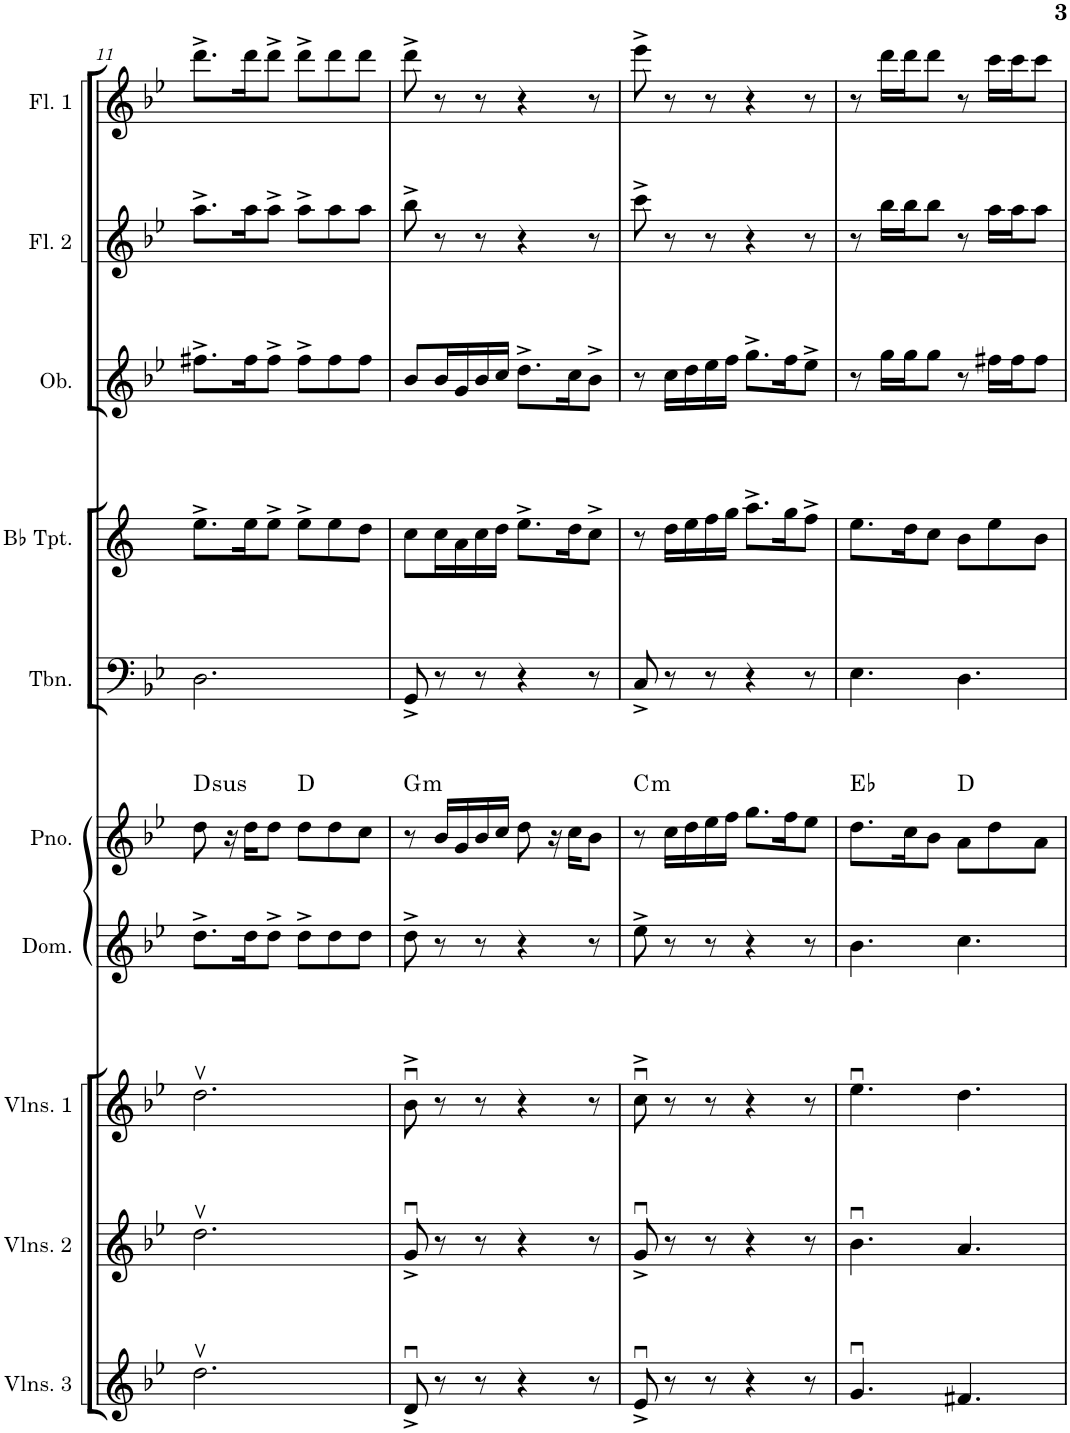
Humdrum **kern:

**kern	**kern	**kern	**kern	**kern	**harte	**kern	**kern	**kern	**kern	**kern
*part10	*part9	*part8	*part7	*part6	*part6	*part5	*part4	*part3	*part2	*part1
*staff10	*staff9	*staff8	*staff7	*staff6	*	*staff5	*staff4	*staff3	*staff2	*staff1
*I"Violins 3	*I"Violins 2	*I"Violins 1	*I"Domra	*I"Piano	*	*I"Trombone	*I"Bb Trumpet	*I"Oboe	*I"Flute 2	*I"Flute 1
*I'Vlns. 3	*I'Vlns. 2	*I'Vlns. 1	*I'Dom.	*I'Pno.	*	*I'Tbn.	*I'Bb Tpt.	*I'Ob.	*I'Fl. 2	*I'Fl. 1
!!LO:PB:g=z
*clefG2	*clefG2	*clefG2	*clefG2	*clefG2	*	*clefF4	*clefG2	*clefG2	*clefG2	*clefG2
*	*	*	*	*	*	*	*Trd1c2	*	*	*
*k[b-e-]	*k[b-e-]	*k[b-e-]	*k[b-e-]	*k[b-e-]	*	*k[b-e-]	*k[]	*k[b-e-]	*k[b-e-]	*k[b-e-]
*M6/8	*M6/8	*M6/8	*M6/8	*M6/8	*	*M6/8	*M6/8	*M6/8	*M6/8	*M6/8
=11	=11	=11	=11	=11	=11	=11	=11	=11	=11	=11
!	!	!	!	!	!LO:H:kt=sus	!	!	!	!	!
2.ddv\	2.ddv\	2.ddv\	8.dd^\L	8dd\	D:sus4	2.D\	8.ee^\L	8.ff#X^\L	8.aa^\L	8.ddd^\L
.	.	.	.	16r	.	.	.	.	.	.
.	.	.	16dd\K	16dd\KL	.	.	16ee\K	16ff#\K	16aa\K	16ddd\K
.	.	.	8dd^\J	8dd\J	.	.	8ee^\J	8ff#^\J	8aa^\J	8ddd^\J
.	.	.	8dd^\L	8dd\L	D:maj	.	8ee^\L	8ff#^\L	8aa^\L	8ddd^\L
.	.	.	8dd\	8dd\	.	.	8ee\	8ff#\	8aa\	8ddd\
.	.	.	8dd\J	8cc\J	.	.	8dd\J	8ff#\J	8aa\J	8ddd\J
=12	=12	=12	=12	=12	=12	=12	=12	=12	=12	=12
!	!	!	!	!	!LO:H:kt=m	!	!	!	!	!
8du^/	8gu^/	8b-u^\	8dd^\	8r	G:min	8GG^/	8cc\L	8b-/L	8bb-^\	8ddd^\
8r	8r	8r	8r	16b-/LL	.	8r	16cc\L	16b-/L	8r	8r
.	.	.	.	16g/	.	.	16a\	16g/	.	.
8r	8r	8r	8r	16b-/	.	8r	16cc\	16b-/	8r	8r
.	.	.	.	16cc/JJ	.	.	16dd\JJ	16cc/JJ	.	.
4r	4r	4r	4r	8dd\	.	4r	8.ee^\L	8.dd^\L	4r	4r
.	.	.	.	16r	.	.	.	.	.	.
.	.	.	.	16cc\KL	.	.	16dd\K	16cc\K	.	.
8r	8r	8r	8r	8b-\J	.	8r	8cc^\J	8b-^\J	8r	8r
=13	=13	=13	=13	=13	=13	=13	=13	=13	=13	=13
!	!	!	!	!	!LO:H:kt=m	!	!	!	!	!
8e-u^/	8gu^/	8ccu^\	8ee-^\	8r	C:min	8C^/	8r	8r	8ccc^\	8eee-^\
8r	8r	8r	8r	16cc\LL	.	8r	16dd\LL	16cc\LL	8r	8r
.	.	.	.	16dd\	.	.	16ee\	16dd\	.	.
8r	8r	8r	8r	16ee-\	.	8r	16ff\	16ee-\	8r	8r
.	.	.	.	16ff\JJ	.	.	16gg\JJ	16ff\JJ	.	.
4r	4r	4r	4r	8.gg\L	.	4r	8.aa^\L	8.gg^\L	4r	4r
.	.	.	.	16ff\K	.	.	16gg\K	16ff\K	.	.
8r	8r	8r	8r	8ee-\J	.	8r	8ff^\J	8ee-^\J	8r	8r
=14	=14	=14	=14	=14	=14	=14	=14	=14	=14	=14
4.gu/	4.b-u\	4.ee-u\	4.b-\	8.dd\L	Eb:maj	4.E-\	8.ee\L	8r	8r	8r
.	.	.	.	.	.	.	.	16gg\LL	16bb-\LL	16ddd\LL
.	.	.	.	16cc\K	.	.	16dd\K	16gg\J	16bb-\J	16ddd\J
.	.	.	.	8b-\J	.	.	8cc\J	8gg\J	8bb-\J	8ddd\J
4.f#X/	4.a/	4.dd\	4.cc\	8a\L	D:maj	4.D\	8b\L	8r	8r	8r
.	.	.	.	8dd\	.	.	8ee\	16ff#X\LL	16aa\LL	16ccc\LL
.	.	.	.	.	.	.	.	16ff#\J	16aa\J	16ccc\J
.	.	.	.	8a\J	.	.	8b\J	8ff#\J	8aa\J	8ccc\J
=	=	=	=	=	=	=	=	=	=	=
*-	*-	*-	*-	*-	*-	*-	*-	*-	*-	*-
